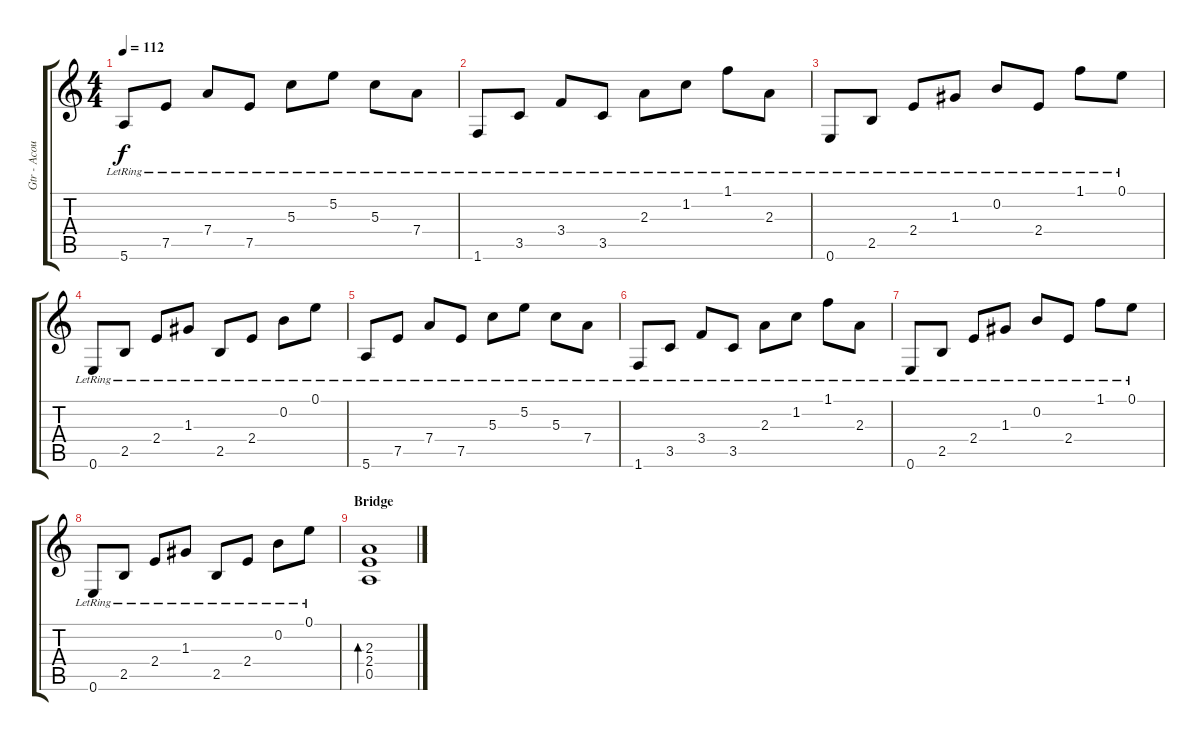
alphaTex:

\track ("Gtr - Acoustic" "Gtr - Acou") {instrument acousticguitarsteel}
\staff {score tabs}
\tuning (E4 B3 G3 D3 A2 E2) {hide}
\ts (4 4)
\tempo 112
\clef g2
\ks c
5.6{lr}.8{dy f} 7.5{lr}.8 7.4{lr}.8 7.5{lr}.8 5.3{lr}.8 5.2{lr}.8 5.3{lr}.8 7.4{lr}.8 |
1.6{lr}.8 3.5{lr}.8 3.4{lr}.8 3.5{lr}.8 2.3{lr}.8 1.2{lr}.8 1.1{lr}.8 2.3{lr}.8 |
0.6{lr}.8 2.5{lr}.8 2.4{lr}.8 1.3{lr}.8 0.2{lr}.8 2.4{lr}.8 1.1{lr}.8 0.1{lr}.8 |
0.6{lr}.8 2.5{lr}.8 2.4{lr}.8 1.3{lr}.8 2.5{lr}.8 2.4{lr}.8 0.2{lr}.8 0.1{lr}.8 |
5.6{lr}.8 7.5{lr}.8 7.4{lr}.8 7.5{lr}.8 5.3{lr}.8 5.2{lr}.8 5.3{lr}.8 7.4{lr}.8 |
1.6{lr}.8 3.5{lr}.8 3.4{lr}.8 3.5{lr}.8 2.3{lr}.8 1.2{lr}.8 1.1{lr}.8 2.3{lr}.8 |
0.6{lr}.8 2.5{lr}.8 2.4{lr}.8 1.3{lr}.8 0.2{lr}.8 2.4{lr}.8 1.1{lr}.8 0.1{lr}.8 |
0.6{lr}.8 2.5{lr}.8 2.4{lr}.8 1.3{lr}.8 2.5{lr}.8 2.4{lr}.8 0.2{lr}.8 0.1{lr}.8 |
\section ("" "Bridge ")
(2.3 2.4 0.5).1{bd 120}
